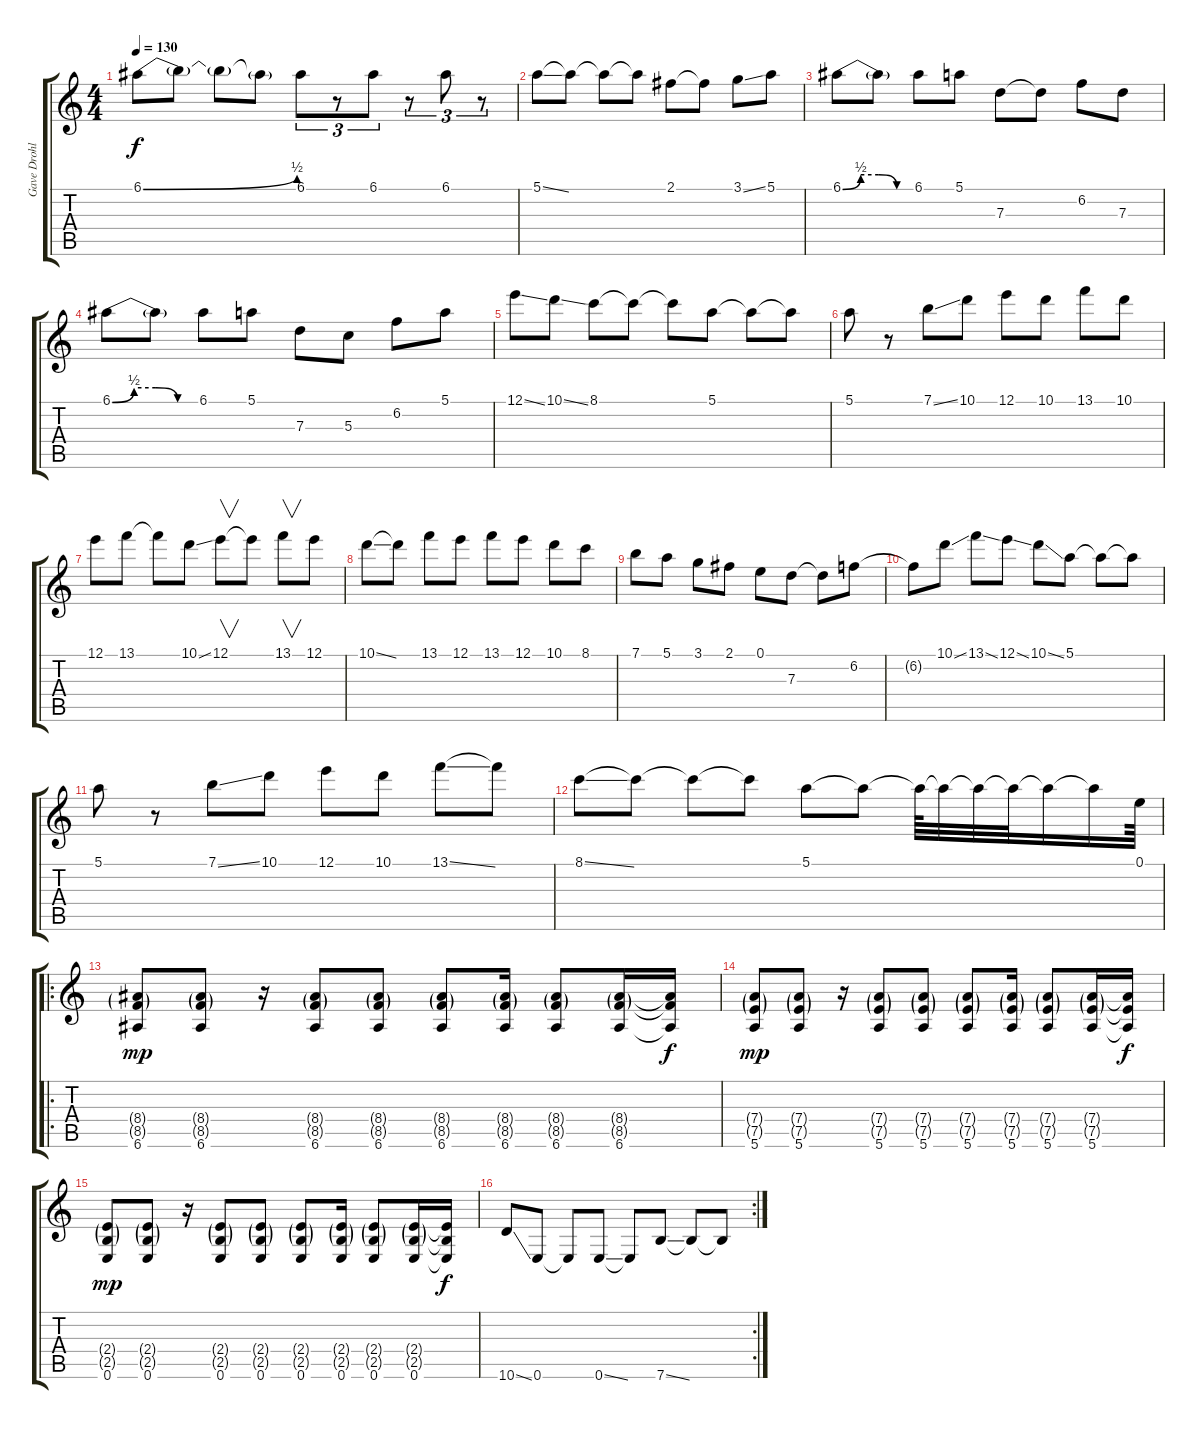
\track ("Gave Drohl" "Gave Drohl") {instrument distortionguitar}
\staff {score tabs}
\tuning (E4 B3 G3 D3 A2 E2) {hide}
\ts (4 4)
\tempo 130
\clef g2
\ks c
6.1{be (bend 0 0 60 2)}.8{dy f instrument overdrivenguitar} 6.1{t}.8 6.1{t}.8 6.1{t}.8 6.1.8{tu (3 2)} r.8{tu (3 2)} 6.1.8{tu (3 2)} r.8{tu (3 2)} 6.1.8{tu (3 2)} r.8{tu (3 2)} |
5.1{ss}.8 5.1{t}.8 5.1{t}.8 5.1{t}.8 2.1.8 2.1{t}.8 3.1{ss}.8 5.1.8 |
6.1{be (custom 0 0 15 2 30 2 45 0 60 0)}.8 6.1{t}.8 6.1.8 5.1.8 7.3.8 7.3{t}.8 6.2.8 7.3.8 |
6.1{be (custom 0 0 15 2 30 2 45 0 60 0)}.8 6.1{t}.8 6.1.8 5.1.8 7.3.8 5.3.8 6.2.8 5.1.8 |
12.1{ss}.8 10.1{ss}.8 8.1.8 8.1{t}.8 8.1{t}.8 5.1.8 5.1{t}.8 5.1{t}.8 |
5.1.8 r.8 7.1{ss}.8 10.1.8 12.1.8 10.1.8 13.1.8 10.1.8 |
12.1.8 13.1.8 13.1{t}.8 10.1{ss}.8 12.1.8{v} 12.1{t}.8 13.1.8{v} 12.1.8 |
10.1{ss}.8 10.1{t}.8 13.1.8 12.1.8 13.1.8 12.1.8 10.1.8 8.1.8 |
7.1.8 5.1.8 3.1.8 2.1.8 0.1.8 7.3.8 7.3{t}.8 6.2.8 |
6.2{t}.8 10.1{ss}.8 13.1{ss}.8 12.1{ss}.8 10.1{ss}.8 5.1.8 5.1{t}.8 5.1{t}.8 |
5.1.8 r.8 7.1{ss}.8 10.1.8 12.1.8 10.1.8 13.1{ss}.8 13.1{t}.8 |
8.1{ss}.8 8.1{t}.8 8.1{t}.8 8.1{t}.8 5.1.8 5.1{t}.8 5.1{t}.64 5.1{t}.32 5.1{t}.32 5.1{t}.32 5.1{t}.16 5.1{t}.16 0.1.64 |
\ro
(8.4{g} 8.5{g} 6.6).8{dy mp volume 12 instrument distortionguitar} (8.4{g} 8.5{g} 6.6).8 r.16 (8.4{g} 8.5{g} 6.6).8 (8.4{g} 8.5{g} 6.6).8 (8.4{g} 8.5{g} 6.6).8 (8.4{g} 8.5{g} 6.6).16 (8.4{g} 8.5{g} 6.6).8 (8.4{g} 8.5{g} 6.6).16 (8.4{t} 8.5{t} 6.6{t}).16{dy f} |
(7.4{g} 7.5{g} 5.6).8{dy mp} (7.4{g} 7.5{g} 5.6).8 r.16 (7.4{g} 7.5{g} 5.6).8 (7.4{g} 7.5{g} 5.6).8 (7.4{g} 7.5{g} 5.6).8 (7.4{g} 7.5{g} 5.6).16 (7.4{g} 7.5{g} 5.6).8 (7.4{g} 7.5{g} 5.6).16 (7.4{t} 7.5{t} 5.6{t}).16{dy f} |
(2.4{g} 2.5{g} 0.6).8{dy mp} (2.4{g} 2.5{g} 0.6).8 r.16 (2.4{g} 2.5{g} 0.6).8 (2.4{g} 2.5{g} 0.6).8 (2.4{g} 2.5{g} 0.6).8 (2.4{g} 2.5{g} 0.6).16 (2.4{g} 2.5{g} 0.6).8 (2.4{g} 2.5{g} 0.6).16 (2.4{t} 2.5{t} 0.6{t}).16{dy f} |
\rc 2
10.6{ss}.8 0.6.8 0.6{t}.8 0.6{ss}.8 0.6{t}.8 7.6{ss}.8 7.6{t}.8 7.6{t}.8
